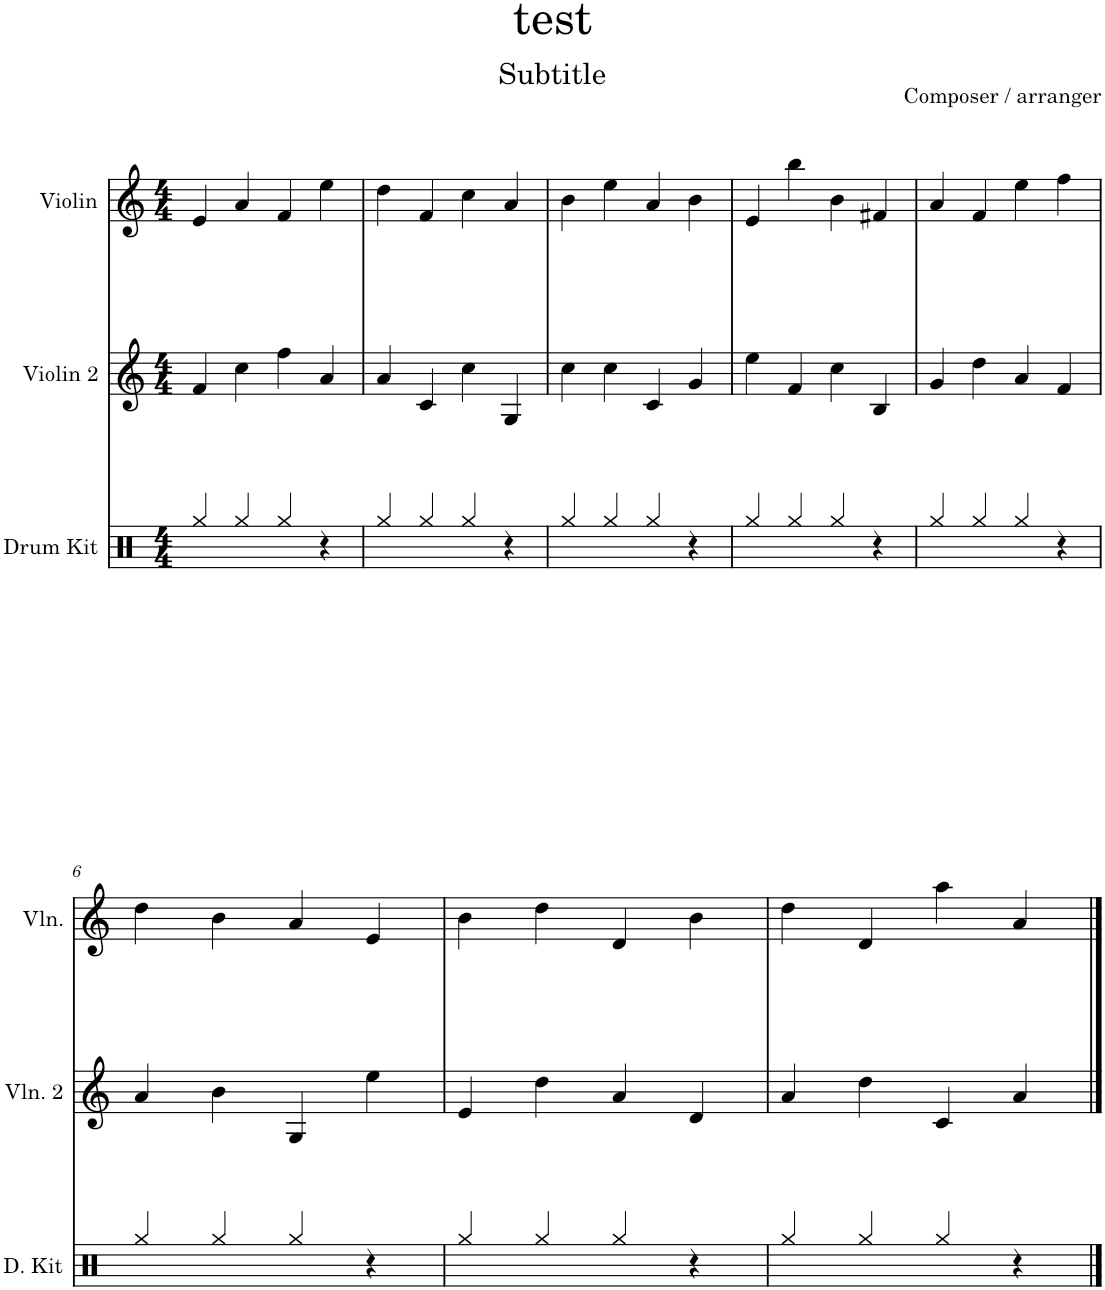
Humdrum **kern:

**kern	**kern	**kern
*part3	*part2	*part1
*staff3	*staff2	*staff1
*I"Drum Kit	*I"Violin 2	*I"Violin
*I'D. Kit	*I'Vln. 2	*I'Vln.
*clefX	*clefG2	*clefG2
*k[]	*k[]	*k[]
*M4/4	*M4/4	*M4/4
=1	=1	=1
4Rgg/	4f/	4e/
4Rgg/	4cc\	4a/
4Rgg/	4ff\	4f/
4r	4a/	4ee\
=2	=2	=2
4Rgg/	4a/	4dd\
4Rgg/	4c/	4f/
4Rgg/	4cc\	4cc\
4r	4G/	4a/
=3	=3	=3
4Rgg/	4cc\	4b\
4Rgg/	4cc\	4ee\
4Rgg/	4c/	4a/
4r	4g/	4b\
=4	=4	=4
4Rgg/	4ee\	4e/
4Rgg/	4f/	4bb\
4Rgg/	4cc\	4b\
4r	4B/	4f#X/
=5	=5	=5
4Rgg/	4g/	4a/
4Rgg/	4dd\	4f/
4Rgg/	4a/	4ee\
4r	4f/	4ff\
!!LO:LB:g=z
=6	=6	=6
4Rgg/	4a/	4dd\
4Rgg/	4b\	4b\
4Rgg/	4G/	4a/
4r	4ee\	4e/
=7	=7	=7
4Rgg/	4e/	4b\
4Rgg/	4dd\	4dd\
4Rgg/	4a/	4d/
4r	4d/	4b\
=8	=8	=8
4Rgg/	4a/	4dd\
4Rgg/	4dd\	4d/
4Rgg/	4c/	4aa\
4r	4a/	4a/
==	==	==
*-	*-	*-
